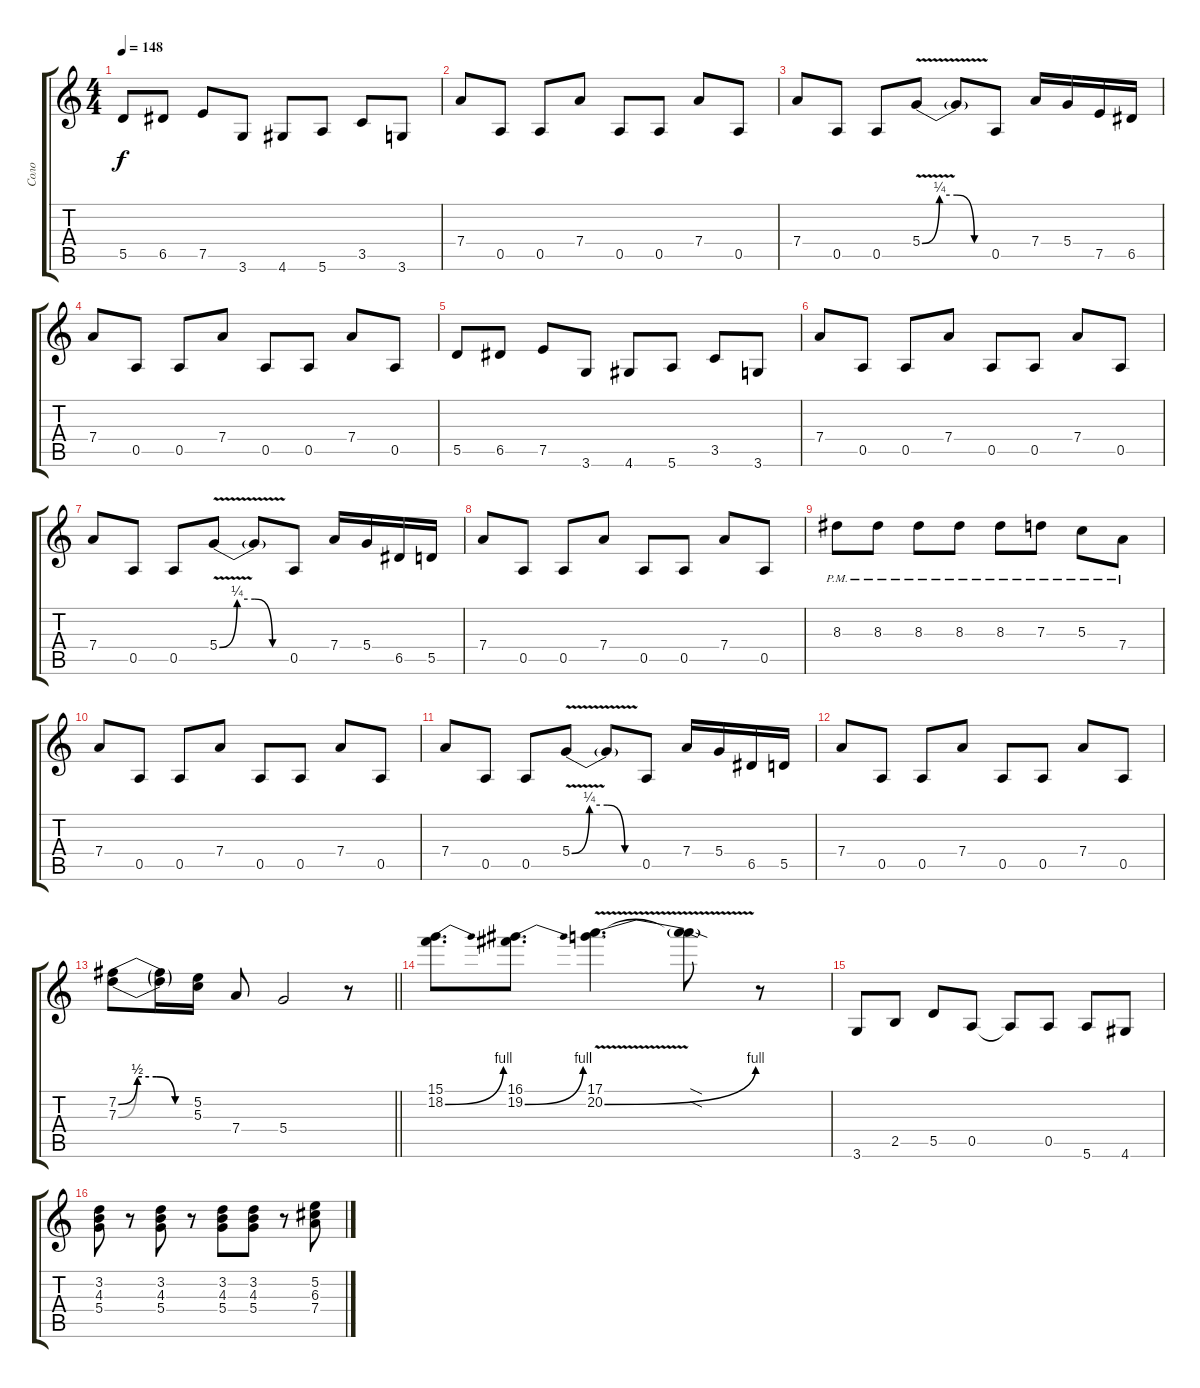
\track ("Соло" "Соло") {instrument electricguitarjazz}
\staff {score tabs}
\tuning (E4 B3 G3 D3 A2 E2) {hide}
\ts (4 4)
\tempo 148
\clef g2
\ks c
5.5.8{dy f} 6.5.8 7.5.8 3.6.8 4.6.8 5.6.8 3.5.8 3.6.8 |
7.4.8 0.5.8 0.5.8 7.4.8 0.5.8 0.5.8 7.4.8 0.5.8 |
7.4.8 0.5.8 0.5.8 5.4{be (custom 0 0 15 1 30 1 45 0 60 0) v}.8 5.4{t}.8 0.5.8 7.4.16 5.4.16 7.5.16 6.5.16 |
7.4.8 0.5.8 0.5.8 7.4.8 0.5.8 0.5.8 7.4.8 0.5.8 |
5.5.8{instrument distortionguitar} 6.5.8 7.5.8 3.6.8 4.6.8 5.6.8 3.5.8 3.6.8 |
7.4.8{instrument electricguitarjazz} 0.5.8 0.5.8 7.4.8 0.5.8 0.5.8 7.4.8 0.5.8 |
7.4.8 0.5.8 0.5.8 5.4{be (custom 0 0 15 1 30 1 45 0 60 0) v}.8 5.4{t}.8 0.5.8 7.4.16 5.4.16 6.5.16 5.5.16 |
7.4.8 0.5.8 0.5.8 7.4.8 0.5.8 0.5.8 7.4.8 0.5.8 |
8.3{pm}.8{instrument distortionguitar} 8.3{pm}.8 8.3{pm}.8 8.3{pm}.8 8.3{pm}.8 7.3{pm}.8 5.3{pm}.8 7.4{pm}.8 |
7.4.8{instrument electricguitarjazz} 0.5.8 0.5.8 7.4.8 0.5.8 0.5.8 7.4.8 0.5.8 |
7.4.8 0.5.8 0.5.8 5.4{be (custom 0 0 15 1 30 1 45 0 60 0) v}.8 5.4{t}.8 0.5.8 7.4.16 5.4.16 6.5.16 5.5.16 |
7.4.8 0.5.8 0.5.8 7.4.8 0.5.8 0.5.8 7.4.8 0.5.8 |
\barLineRight lightlight
(7.2{be (custom 0 0 15 2 30 2 45 0 60 0)} 7.3{be (custom 0 0 15 2 30 2 45 0 60 0)}).8{instrument distortionguitar} (7.2{t} 7.3{t}).16 (5.2 5.3).16 7.4.8 5.4.2 r.8 |
(15.1 18.2{be (bend 0 0 60 4)}).8{d} (16.1 19.2{be (bend 0 0 60 4)}).8{d} (17.1 20.2{be (bend 0 0 60 4) v}).4{d} (17.1{sod t} 20.2{sod t}).8 r.8 |
3.6.8{volume 16 instrument electricguitarjazz} 2.5.8 5.5.8 0.5.8 0.5{t}.8 0.5.8 5.6.8 4.6.8 |
(3.2 4.3 5.4).8 r.8 (3.2 4.3 5.4).8 r.8 (3.2 4.3 5.4).8 (3.2 4.3 5.4).8 r.8 (5.2 6.3 7.4).8
